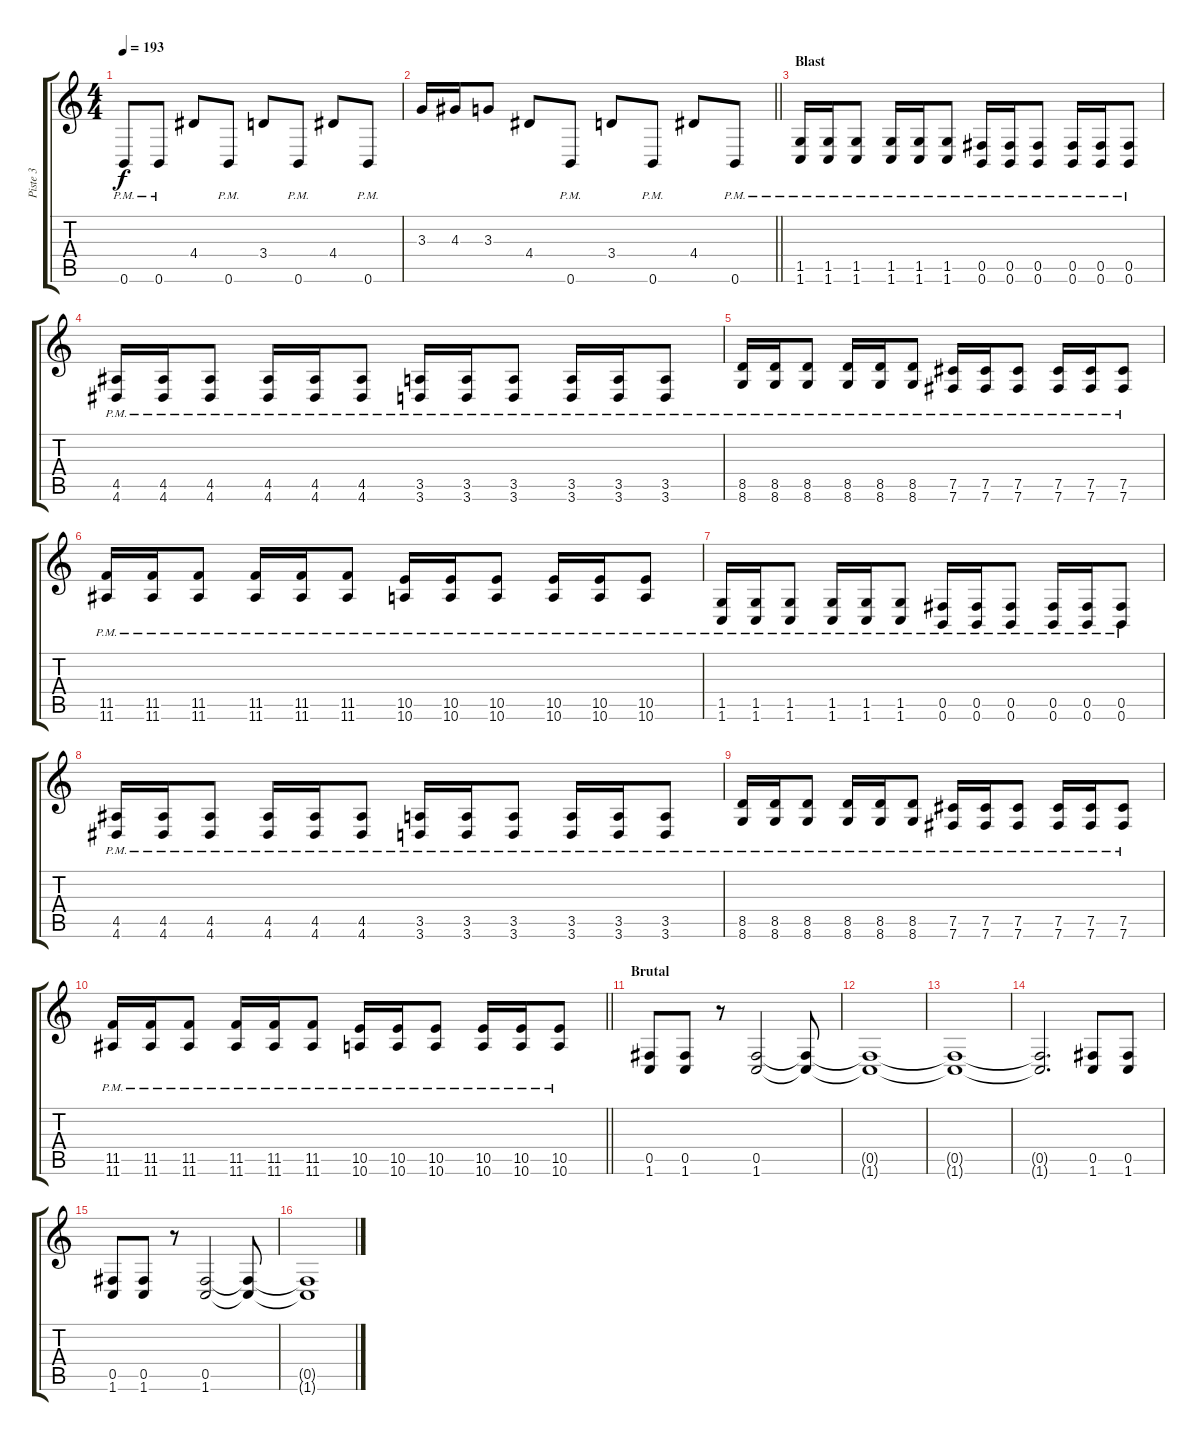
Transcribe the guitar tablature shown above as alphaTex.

\track ("Piste 3" "Piste 3") {instrument distortionguitar}
\staff {score tabs}
\tuning (Db4 Ab3 E3 B2 Gb2 B1) {hide}
\ts (4 4)
\tempo 193
\clef g2
\ks c
0.6{pm}.8{dy f} 0.6{pm}.8 4.4.8 0.6{pm}.8 3.4.8 0.6{pm}.8 4.4.8 0.6{pm}.8 |
\barLineRight lightlight
3.3.16 4.3.16 3.3.8 4.4.8 0.6{pm}.8 3.4.8 0.6{pm}.8 4.4.8 0.6{pm}.8 |
\section ("" "Blast")
(1.5{pm} 1.6{pm}).16 (1.5{pm} 1.6{pm}).16 (1.5{pm} 1.6{pm}).8 (1.5{pm} 1.6{pm}).16 (1.5{pm} 1.6{pm}).16 (1.5{pm} 1.6{pm}).8 (0.5{pm} 0.6{pm}).16 (0.5{pm} 0.6{pm}).16 (0.5{pm} 0.6{pm}).8 (0.5{pm} 0.6{pm}).16 (0.5{pm} 0.6{pm}).16 (0.5{pm} 0.6{pm}).8 |
(4.5{pm} 4.6{pm}).16 (4.5{pm} 4.6{pm}).16 (4.5{pm} 4.6{pm}).8 (4.5{pm} 4.6{pm}).16 (4.5{pm} 4.6{pm}).16 (4.5{pm} 4.6{pm}).8 (3.5{pm} 3.6{pm}).16 (3.5{pm} 3.6{pm}).16 (3.5{pm} 3.6{pm}).8 (3.5{pm} 3.6{pm}).16 (3.5{pm} 3.6{pm}).16 (3.5{pm} 3.6{pm}).8 |
(8.5{pm} 8.6{pm}).16 (8.5{pm} 8.6{pm}).16 (8.5{pm} 8.6{pm}).8 (8.5{pm} 8.6{pm}).16 (8.5{pm} 8.6{pm}).16 (8.5{pm} 8.6{pm}).8 (7.5{pm} 7.6{pm}).16 (7.5{pm} 7.6{pm}).16 (7.5{pm} 7.6{pm}).8 (7.5{pm} 7.6{pm}).16 (7.5{pm} 7.6{pm}).16 (7.5{pm} 7.6{pm}).8 |
(11.5{pm} 11.6{pm}).16 (11.5{pm} 11.6{pm}).16 (11.5{pm} 11.6{pm}).8 (11.5{pm} 11.6{pm}).16 (11.5{pm} 11.6{pm}).16 (11.5{pm} 11.6{pm}).8 (10.5{pm} 10.6{pm}).16 (10.5{pm} 10.6{pm}).16 (10.5{pm} 10.6{pm}).8 (10.5{pm} 10.6{pm}).16 (10.5{pm} 10.6{pm}).16 (10.5{pm} 10.6{pm}).8 |
(1.5{pm} 1.6{pm}).16 (1.5{pm} 1.6{pm}).16 (1.5{pm} 1.6{pm}).8 (1.5{pm} 1.6{pm}).16 (1.5{pm} 1.6{pm}).16 (1.5{pm} 1.6{pm}).8 (0.5{pm} 0.6{pm}).16 (0.5{pm} 0.6{pm}).16 (0.5{pm} 0.6{pm}).8 (0.5{pm} 0.6{pm}).16 (0.5{pm} 0.6{pm}).16 (0.5{pm} 0.6{pm}).8 |
(4.5{pm} 4.6{pm}).16 (4.5{pm} 4.6{pm}).16 (4.5{pm} 4.6{pm}).8 (4.5{pm} 4.6{pm}).16 (4.5{pm} 4.6{pm}).16 (4.5{pm} 4.6{pm}).8 (3.5{pm} 3.6{pm}).16 (3.5{pm} 3.6{pm}).16 (3.5{pm} 3.6{pm}).8 (3.5{pm} 3.6{pm}).16 (3.5{pm} 3.6{pm}).16 (3.5{pm} 3.6{pm}).8 |
(8.5{pm} 8.6{pm}).16 (8.5{pm} 8.6{pm}).16 (8.5{pm} 8.6{pm}).8 (8.5{pm} 8.6{pm}).16 (8.5{pm} 8.6{pm}).16 (8.5{pm} 8.6{pm}).8 (7.5{pm} 7.6{pm}).16 (7.5{pm} 7.6{pm}).16 (7.5{pm} 7.6{pm}).8 (7.5{pm} 7.6{pm}).16 (7.5{pm} 7.6{pm}).16 (7.5{pm} 7.6{pm}).8 |
\barLineRight lightlight
(11.5{pm} 11.6{pm}).16 (11.5{pm} 11.6{pm}).16 (11.5{pm} 11.6{pm}).8 (11.5{pm} 11.6{pm}).16 (11.5{pm} 11.6{pm}).16 (11.5{pm} 11.6{pm}).8 (10.5{pm} 10.6{pm}).16 (10.5{pm} 10.6{pm}).16 (10.5{pm} 10.6{pm}).8 (10.5{pm} 10.6{pm}).16 (10.5{pm} 10.6{pm}).16 (10.5{pm} 10.6{pm}).8 |
\section ("" "Brutal")
(0.5 1.6).8 (0.5 1.6).8 r.8 (0.5 1.6).2 (0.5{t} 1.6{t}).8 |
(0.5{t} 1.6{t}).1 |
(0.5{t} 1.6{t}).1 |
(0.5{t} 1.6{t}).2{d} (0.5 1.6).8 (0.5 1.6).8 |
(0.5 1.6).8 (0.5 1.6).8 r.8 (0.5 1.6).2 (0.5{t} 1.6{t}).8 |
(0.5{t} 1.6{t}).1
